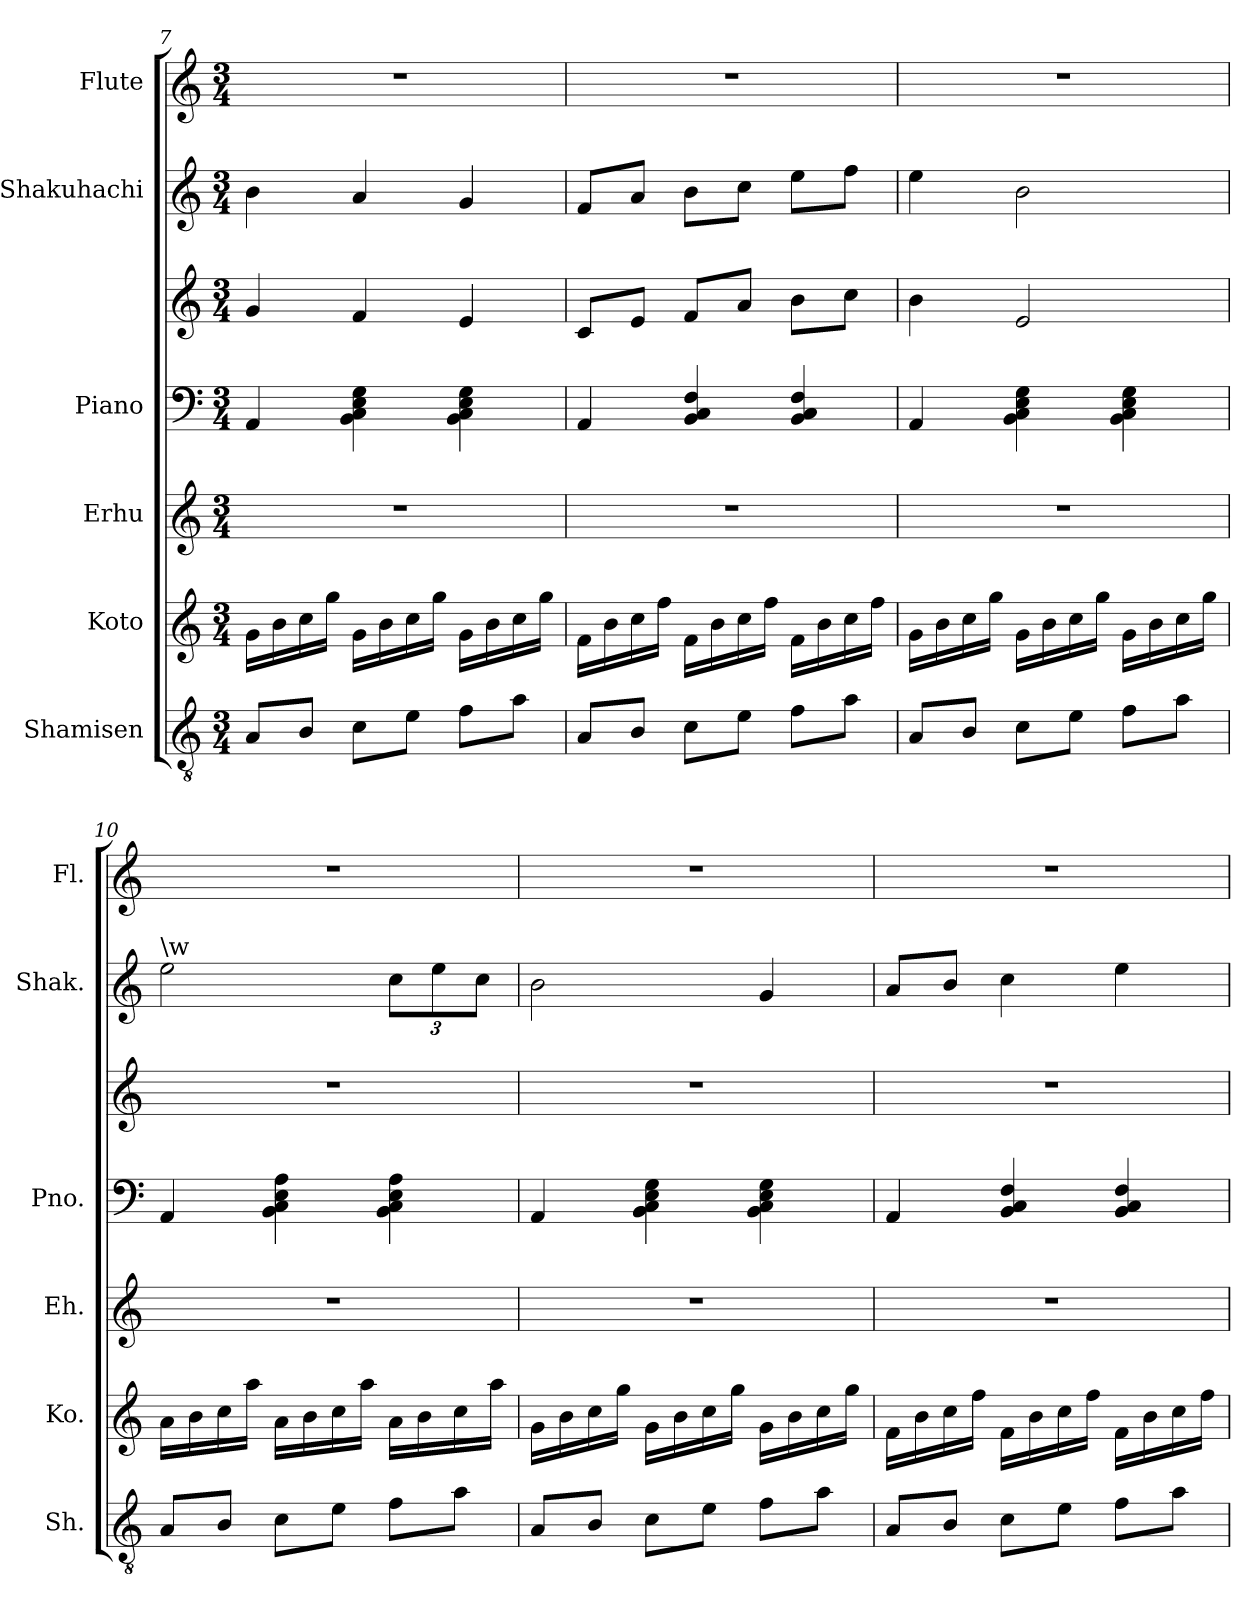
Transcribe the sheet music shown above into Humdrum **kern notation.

**kern	**kern	**kern	**kern	**kern	**kern	**kern
*part6	*part5	*part4	*part3	*part3	*part2	*part1
*staff7	*staff6	*staff5	*staff4	*staff3	*staff2	*staff1
*I"Shamisen	*I"Koto	*I"Erhu	*I"Piano	*	*I"Shakuhachi	*I"Flute
*I'Sh.	*I'Ko.	*I'Eh.	*I'Pno.	*	*I'Shak.	*I'Fl.
!!LO:PB:g=z
*clefGv2	*clefG2	*clefG2	*clefF4	*clefG2	*clefG2	*clefG2
*k[]	*k[]	*k[]	*k[]	*k[]	*k[]	*k[]
*M3/4	*M3/4	*M3/4	*M3/4	*M3/4	*M3/4	*M3/4
=7	=7	=7	=7	=7	=7	=7
8A/L	16g\LL	2.r	4AA/	4g/	4b\	2.r
.	16b\	.	.	.	.	.
8B/J	16cc\	.	.	.	.	.
.	16gg\JJ	.	.	.	.	.
8c\L	16g\LL	.	4BB\ 4C\ 4E\ 4G\	4f/	4a/	.
.	16b\	.	.	.	.	.
8e\J	16cc\	.	.	.	.	.
.	16gg\JJ	.	.	.	.	.
8f\L	16g\LL	.	4BB\ 4C\ 4E\ 4G\	4e/	4g/	.
.	16b\	.	.	.	.	.
8a\J	16cc\	.	.	.	.	.
.	16gg\JJ	.	.	.	.	.
=8	=8	=8	=8	=8	=8	=8
8A/L	16f\LL	2.r	4AA/	8c/L	8f/L	2.r
.	16b\	.	.	.	.	.
8B/J	16cc\	.	.	8e/J	8a/J	.
.	16ff\JJ	.	.	.	.	.
8c\L	16f\LL	.	4BB/ 4C/ 4F/	8f/L	8b\L	.
.	16b\	.	.	.	.	.
8e\J	16cc\	.	.	8a/J	8cc\J	.
.	16ff\JJ	.	.	.	.	.
8f\L	16f\LL	.	4BB/ 4C/ 4F/	8b\L	8ee\L	.
.	16b\	.	.	.	.	.
8a\J	16cc\	.	.	8cc\J	8ff\J	.
.	16ff\JJ	.	.	.	.	.
=9	=9	=9	=9	=9	=9	=9
8A/L	16g\LL	2.r	4AA/	4b\	4ee\	2.r
.	16b\	.	.	.	.	.
8B/J	16cc\	.	.	.	.	.
.	16gg\JJ	.	.	.	.	.
8c\L	16g\LL	.	4BB\ 4C\ 4E\ 4G\	2e/	2b\	.
.	16b\	.	.	.	.	.
8e\J	16cc\	.	.	.	.	.
.	16gg\JJ	.	.	.	.	.
8f\L	16g\LL	.	4BB\ 4C\ 4E\ 4G\	.	.	.
.	16b\	.	.	.	.	.
8a\J	16cc\	.	.	.	.	.
.	16gg\JJ	.	.	.	.	.
!!LO:LB:g=z
=10	=10	=10	=10	=10	=10	=10
!	!	!	!	!	!	!LO:TX:t=\n
!	!	!	!	!	!LO:TX:a:t=\w	!
8A/L	16a\LL	2.r	4AA/	2.r	2ee\	2.r
.	16b\	.	.	.	.	.
8B/J	16cc\	.	.	.	.	.
.	16aa\JJ	.	.	.	.	.
8c\L	16a\LL	.	4BB\ 4C\ 4E\ 4A\	.	.	.
.	16b\	.	.	.	.	.
8e\J	16cc\	.	.	.	.	.
.	16aa\JJ	.	.	.	.	.
*	*	*	*	*	*Xbrackettup	*
8f\L	16a\LL	.	4BB\ 4C\ 4E\ 4A\	.	12cc\L	.
.	16b\	.	.	.	.	.
.	.	.	.	.	12ee\	.
8a\J	16cc\	.	.	.	.	.
.	.	.	.	.	12cc\J	.
.	16aa\JJ	.	.	.	.	.
=11	=11	=11	=11	=11	=11	=11
8A/L	16g\LL	2.r	4AA/	2.r	2b\	2.r
.	16b\	.	.	.	.	.
8B/J	16cc\	.	.	.	.	.
.	16gg\JJ	.	.	.	.	.
8c\L	16g\LL	.	4BB\ 4C\ 4E\ 4G\	.	.	.
.	16b\	.	.	.	.	.
8e\J	16cc\	.	.	.	.	.
.	16gg\JJ	.	.	.	.	.
8f\L	16g\LL	.	4BB\ 4C\ 4E\ 4G\	.	4g/	.
.	16b\	.	.	.	.	.
8a\J	16cc\	.	.	.	.	.
.	16gg\JJ	.	.	.	.	.
=12	=12	=12	=12	=12	=12	=12
8A/L	16f\LL	2.r	4AA/	2.r	8a/L	2.r
.	16b\	.	.	.	.	.
8B/J	16cc\	.	.	.	8b/J	.
.	16ff\JJ	.	.	.	.	.
8c\L	16f\LL	.	4BB/ 4C/ 4F/	.	4cc\	.
.	16b\	.	.	.	.	.
8e\J	16cc\	.	.	.	.	.
.	16ff\JJ	.	.	.	.	.
8f\L	16f\LL	.	4BB/ 4C/ 4F/	.	4ee\	.
.	16b\	.	.	.	.	.
8a\J	16cc\	.	.	.	.	.
.	16ff\JJ	.	.	.	.	.
=	=	=	=	=	=	=
*-	*-	*-	*-	*-	*-	*-
